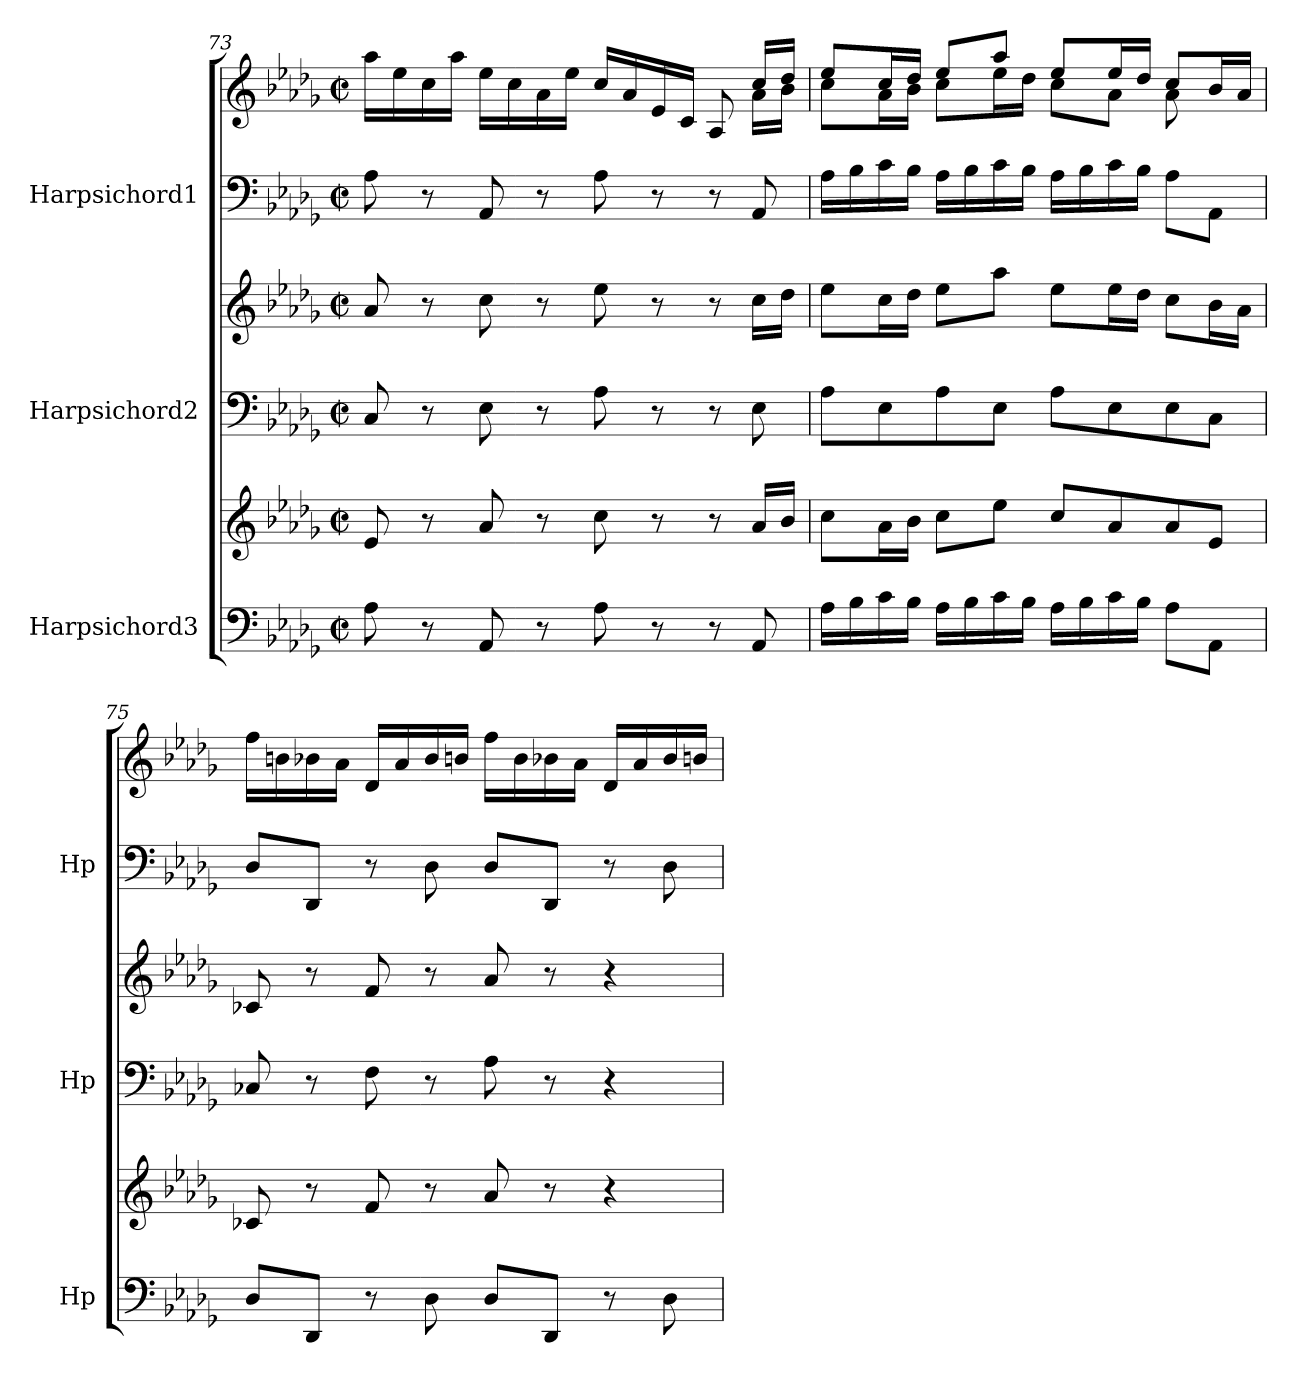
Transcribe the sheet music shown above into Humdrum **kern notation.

**kern	**kern	**kern	**kern	**kern	**kern
*part3	*part3	*part2	*part2	*part1	*part1
*staff6	*staff5	*staff4	*staff3	*staff2	*staff1
*I"Harpsichord3	*	*I"Harpsichord2	*	*I"Harpsichord1	*
*I'Hp	*	*I'Hp	*	*I'Hp	*
*clefF4	*clefG2	*clefF4	*clefG2	*clefF4	*clefG2
*k[b-e-a-d-g-]	*k[b-e-a-d-g-]	*k[b-e-a-d-g-]	*k[b-e-a-d-g-]	*k[b-e-a-d-g-]	*k[b-e-a-d-g-]
*M4/4	*M4/4	*M4/4	*M4/4	*M4/4	*M4/4
*met(c|)	*met(c|)	*met(c|)	*met(c|)	*met(c|)	*met(c|)
=73	=73	=73	=73	=73	=73
*	*	*	*	*	*^
8A-\	8e-/	8C/	8a-/	8A-\	16aa-\LL	2..ryy
.	.	.	.	.	16ee-\	.
8r	8r	8r	8r	8r	16cc\	.
.	.	.	.	.	16aa-\JJ	.
8AA-/	8a-/	8E-\	8cc\	8AA-/	16ee-\LL	.
.	.	.	.	.	16cc\	.
8r	8r	8r	8r	8r	16a-\	.
.	.	.	.	.	16ee-\JJ	.
8A-\	8cc\	8A-\	8ee-\	8A-\	16cc/LL	.
.	.	.	.	.	16a-/	.
8r	8r	8r	8r	8r	16e-/	.
.	.	.	.	.	16c/JJ	.
8r	8r	8r	8r	8r	8A-/	.
8AA-/	16a-/LL	8E-\	16cc\LL	8AA-/	16cc/LL	16a-\LL
.	16b-/JJ	.	16dd-\JJ	.	16dd-/JJ	16b-\JJ
=74	=74	=74	=74	=74	=74	=74
16A-\LL	8cc\L	8A-\L	8ee-\L	16A-\LL	8ee-/L	8cc\L
16B-\	.	.	.	16B-\	.	.
16c\	16a-\L	8E-\	16cc\L	16c\	16cc/L	16a-\L
16B-\JJ	16b-\JJ	.	16dd-\JJ	16B-\JJ	16dd-/JJ	16b-\JJ
16A-\LL	8cc\L	8A-\	8ee-\L	16A-\LL	8ee-/L	8cc\L
16B-\	.	.	.	16B-\	.	.
16c\	8ee-\J	8E-\J	8aa-\J	16c\	8aa-/J	16ee-\L
16B-\JJ	.	.	.	16B-\JJ	.	16dd-\JJ
16A-\LL	8cc/L	8A-\L	8ee-\L	16A-\LL	8ee-/L	8cc\L
16B-\	.	.	.	16B-\	.	.
16c\	8a-/	8E-\	16ee-\L	16c\	16ee-/L	8a-\J
16B-\JJ	.	.	16dd-\JJ	16B-\JJ	16dd-/JJ	.
8A-\L	8a-/	8E-\	8cc\L	8A-\L	8cc/L	8a-\
8AA-\J	8e-/J	8C\J	16b-\L	8AA-\J	16b-/L	8ryy
.	.	.	16a-\JJ	.	16a-/JJ	.
*	*	*	*	*	*v	*v
!!LO:PB:g=z
=75	=75	=75	=75	=75	=75
8D-/L	8c-X/	8C-X/	8c-X/	8D-/L	16ff\LL
.	.	.	.	.	16bn\
8DD-/J	8r	8r	8r	8DD-/J	16b-X\
.	.	.	.	.	16a-\JJ
8r	8f/	8F\	8f/	8r	16d-/LL
.	.	.	.	.	16a-/
8D-\	8r	8r	8r	8D-\	16b-/
.	.	.	.	.	16bn/JJ
8D-/L	8a-/	8A-\	8a-/	8D-/L	16ff\LL
.	.	.	.	.	16b\
8DD-/J	8r	8r	8r	8DD-/J	16b-X\
.	.	.	.	.	16a-\JJ
8r	4r	4r	4r	8r	16d-/LL
.	.	.	.	.	16a-/
8D-\	.	.	.	8D-\	16b-/
.	.	.	.	.	16bn/JJ
=	=	=	=	=	=
*-	*-	*-	*-	*-	*-
